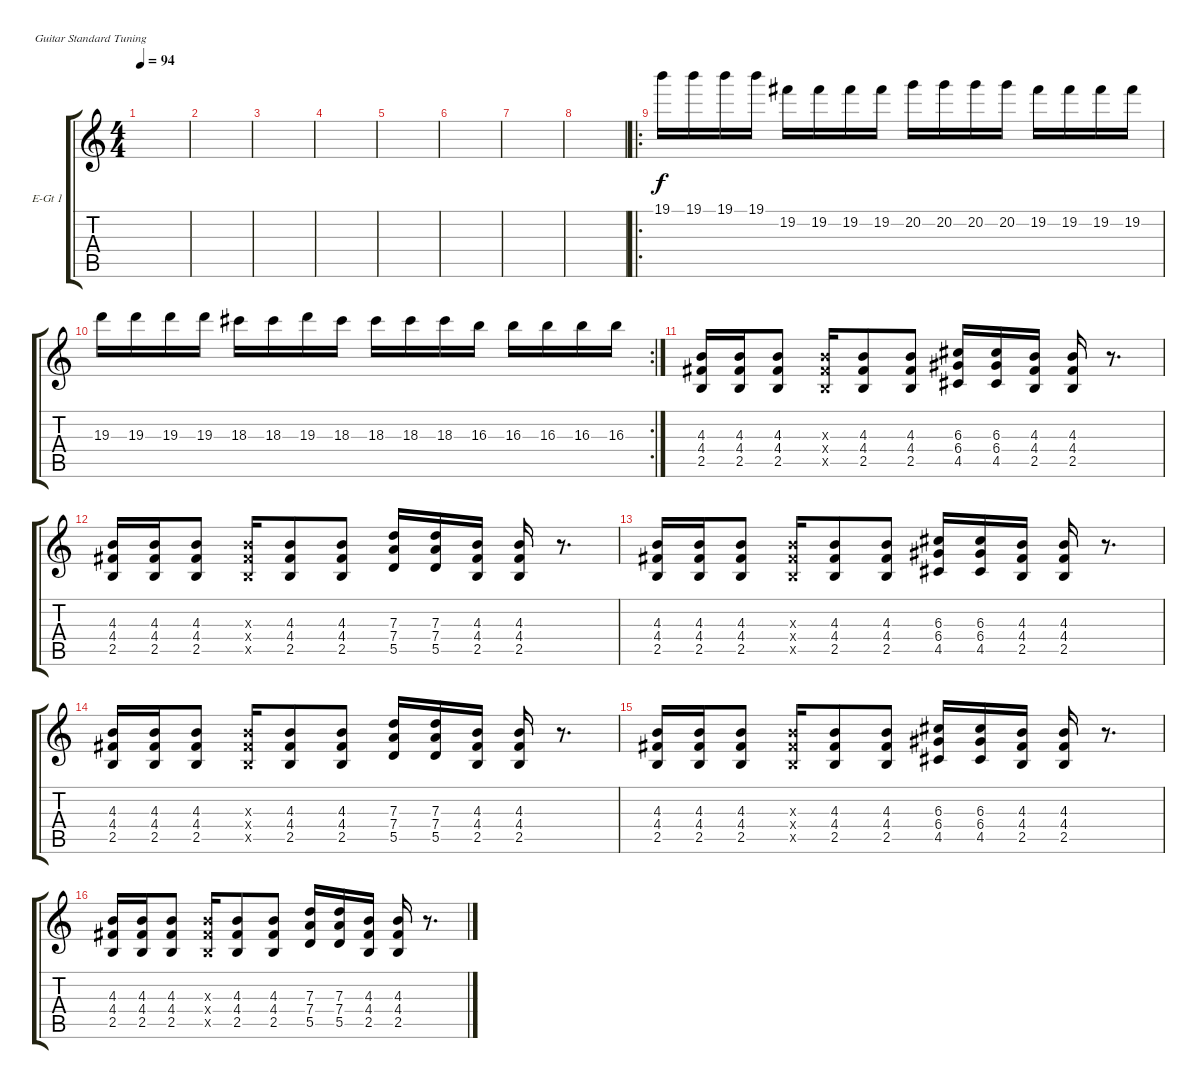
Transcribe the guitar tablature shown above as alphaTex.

\defaultSystemsLayout 4
\bracketExtendMode groupsimilarinstruments
\firstSystemTrackNameOrientation horizontal
\otherSystemsTrackNameOrientation horizontal
\track ("Ben Kasica (Lead Guitar)" "E-Gt 1") {instrument overdrivenguitar}
\staff {score tabs}
\tuning (E4 B3 G3 D3 A2 E2)
\ts (4 4)
\tempo 94
\clef g2
\scale
0.487395
\ks c
|
\scale
0.256303 |
\scale
0.256303 |
\scale
0.333333 |
\scale
0.333333 |
\scale
0.333333 |
|
|
\ro
19.1.16 19.1.16 19.1.16 19.1.16 19.2.16 19.2.16 19.2.16 19.2.16 20.2.16 20.2.16 20.2.16 20.2.16 19.2.16 19.2.16 19.2.16 19.2.16 |
\rc 2
19.3.16 19.3.16 19.3.16 19.3.16 18.3.16 18.3.16 19.3.16 18.3.16 18.3.16 18.3.16 18.3.16 16.3.16 16.3.16 16.3.16 16.3.16 16.3.16 |
(2.5 4.4 4.3).16 (2.5 4.4 4.3).16 (2.5 4.4 4.3).8 (4.3{x} 4.4{x} 2.5{x}).16 (2.5 4.4 4.3).8 (2.5 4.4 4.3).8 (6.4 6.3 4.5).16 (4.5 6.4 6.3).16 (4.3 4.4 2.5).16 (4.3 4.4 2.5).16 r.8{d} |
(4.3 4.4 2.5).16 (2.5 4.4 4.3).16 (4.3 4.4 2.5).8 (4.3{x} 4.4{x} 2.5{x}).16 (4.3 4.4 2.5).8 (2.5 4.4 4.3).8 (5.5 7.4 7.3).16 (5.5 7.4 7.3).16 (2.5 4.4 4.3).16 (2.5 4.4 4.3).16 r.8{d} |
(2.5 4.4 4.3).16 (2.5 4.4 4.3).16 (2.5 4.4 4.3).8 (4.3{x} 4.4{x} 2.5{x}).16 (2.5 4.4 4.3).8 (2.5 4.4 4.3).8 (6.4 6.3 4.5).16 (4.5 6.4 6.3).16 (4.3 4.4 2.5).16 (4.3 4.4 2.5).16 r.8{d} |
(4.3 4.4 2.5).16 (2.5 4.4 4.3).16 (4.3 4.4 2.5).8 (4.3{x} 4.4{x} 2.5{x}).16 (4.3 4.4 2.5).8 (2.5 4.4 4.3).8 (5.5 7.4 7.3).16 (5.5 7.4 7.3).16 (2.5 4.4 4.3).16 (2.5 4.4 4.3).16 r.8{d} |
(2.5 4.4 4.3).16 (2.5 4.4 4.3).16 (2.5 4.4 4.3).8 (4.3{x} 4.4{x} 2.5{x}).16 (2.5 4.4 4.3).8 (2.5 4.4 4.3).8 (6.4 6.3 4.5).16 (4.5 6.4 6.3).16 (4.3 4.4 2.5).16 (4.3 4.4 2.5).16 r.8{d} |
(4.3 4.4 2.5).16 (2.5 4.4 4.3).16 (4.3 4.4 2.5).8 (4.3{x} 4.4{x} 2.5{x}).16 (4.3 4.4 2.5).8 (2.5 4.4 4.3).8 (5.5 7.4 7.3).16 (5.5 7.4 7.3).16 (2.5 4.4 4.3).16 (2.5 4.4 4.3).16 r.8{d}
